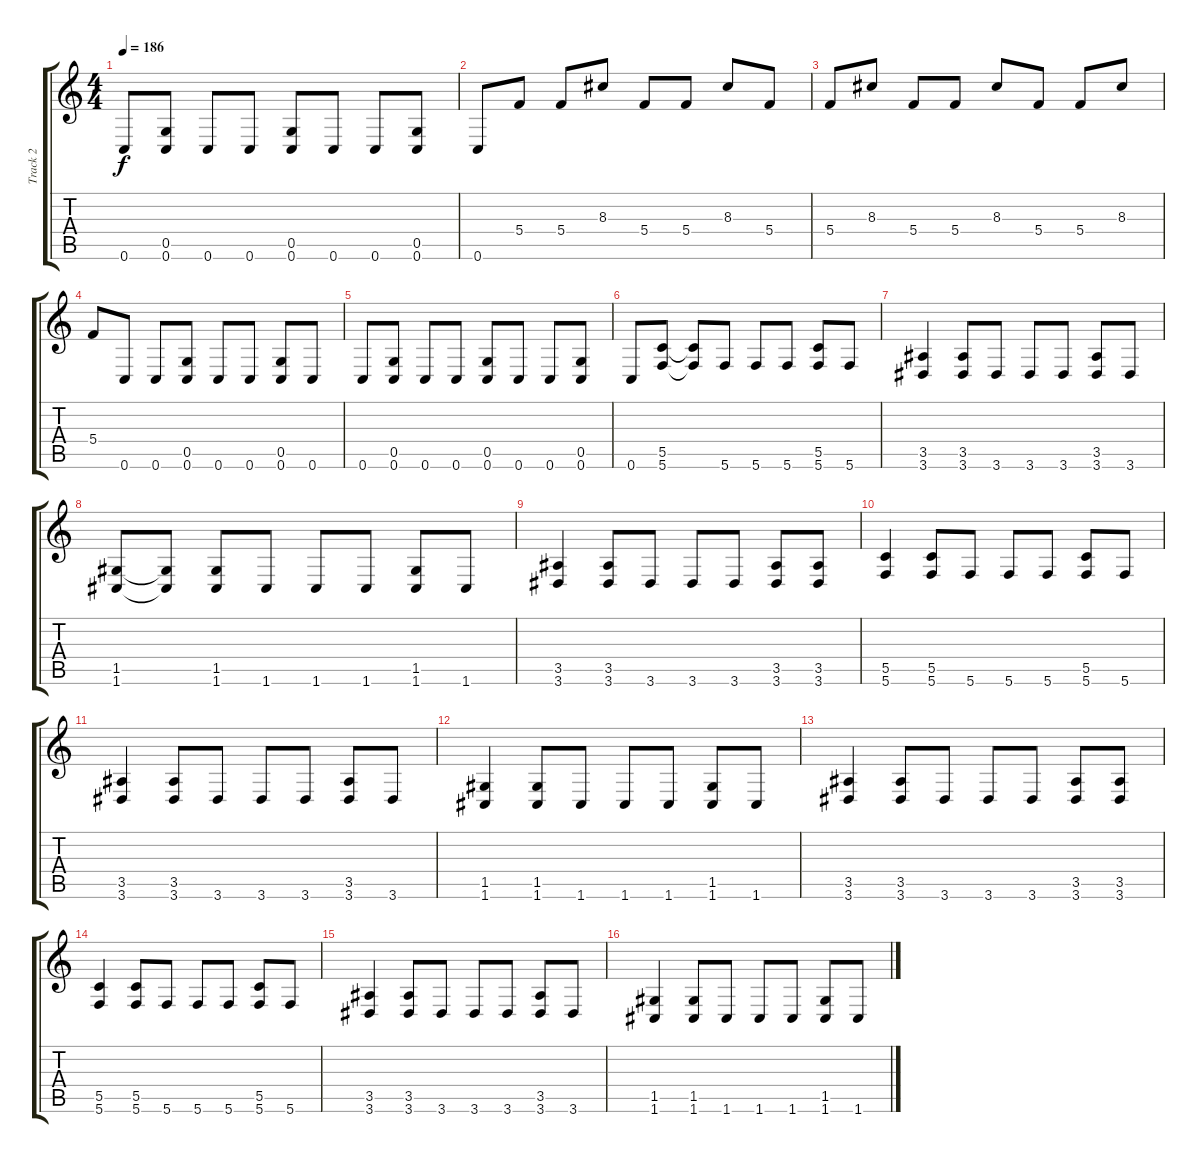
\track ("Track 2" "Track 2") {instrument distortionguitar bank 255}
\staff {score tabs}
\tuning (D4 A3 F3 C3 G2 C2) {hide}
\ts (4 4)
\tempo 186
\clef g2
\ks c
0.6.8{dy f} (0.5 0.6).8 0.6.8 0.6.8 (0.5 0.6).8 0.6.8 0.6.8 (0.5 0.6).8 |
0.6.8 5.4.8 5.4.8 8.3.8 5.4.8 5.4.8 8.3.8 5.4.8 |
5.4.8 8.3.8 5.4.8 5.4.8 8.3.8 5.4.8 5.4.8 8.3.8 |
5.4.8 0.6.8 0.6.8 (0.5 0.6).8 0.6.8 0.6.8 (0.5 0.6).8 0.6.8 |
0.6.8 (0.5 0.6).8 0.6.8 0.6.8 (0.5 0.6).8 0.6.8 0.6.8 (0.5 0.6).8 |
0.6.8 (5.5 5.6).8 (5.5{t} 5.6{t}).8 5.6.8 5.6.8 5.6.8 (5.5 5.6).8 5.6.8 |
(3.5 3.6).4 (3.5 3.6).8 3.6.8 3.6.8 3.6.8 (3.5 3.6).8 3.6.8 |
(1.5 1.6).8 (1.5{t} 1.6{t}).8 (1.5 1.6).8 1.6.8 1.6.8 1.6.8 (1.5 1.6).8 1.6.8 |
(3.5 3.6).4 (3.5 3.6).8 3.6.8 3.6.8 3.6.8 (3.5 3.6).8 (3.5 3.6).8 |
(5.5 5.6).4 (5.5 5.6).8 5.6.8 5.6.8 5.6.8 (5.5 5.6).8 5.6.8 |
(3.5 3.6).4 (3.5 3.6).8 3.6.8 3.6.8 3.6.8 (3.5 3.6).8 3.6.8 |
(1.5 1.6).4 (1.5 1.6).8 1.6.8 1.6.8 1.6.8 (1.5 1.6).8 1.6.8 |
(3.5 3.6).4 (3.5 3.6).8 3.6.8 3.6.8 3.6.8 (3.5 3.6).8 (3.5 3.6).8 |
(5.5 5.6).4 (5.5 5.6).8 5.6.8 5.6.8 5.6.8 (5.5 5.6).8 5.6.8 |
(3.5 3.6).4 (3.5 3.6).8 3.6.8 3.6.8 3.6.8 (3.5 3.6).8 3.6.8 |
(1.5 1.6).4 (1.5 1.6).8 1.6.8 1.6.8 1.6.8 (1.5 1.6).8 1.6.8
